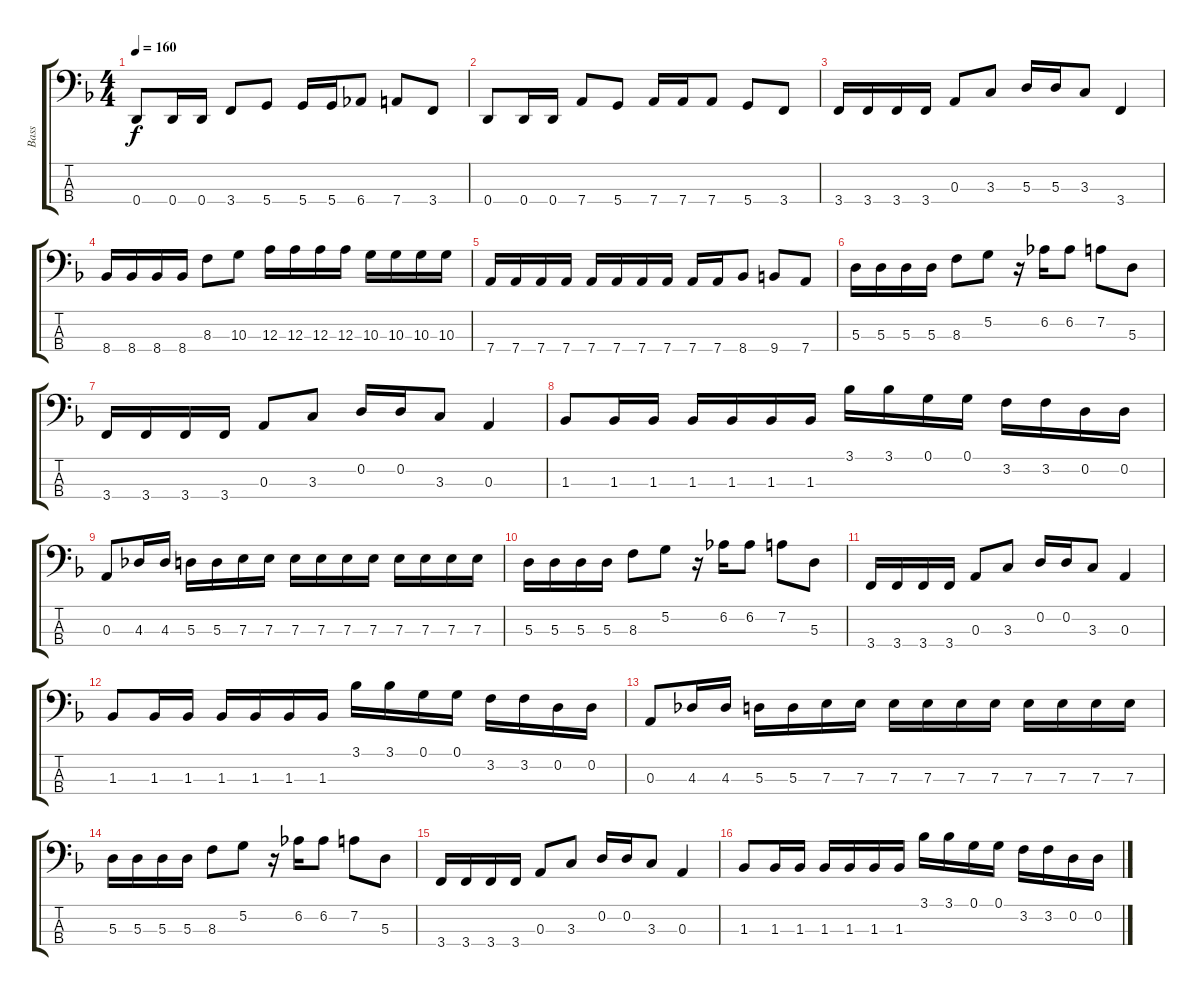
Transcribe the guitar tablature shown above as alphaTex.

\track ("Bass" "Bass") {instrument electricbasspick}
\staff {score tabs}
\tuning (G2 D2 A1 D1) {hide}
\ts (4 4)
\tempo 160
\clef f4
\ks f
0.4.8{dy f} 0.4.16 0.4.16 3.4.8 5.4.8 5.4.16 5.4.16 6.4.8 7.4.8 3.4.8 |
0.4.8 0.4.16 0.4.16 7.4.8 5.4.8 7.4.16 7.4.16 7.4.8 5.4.8 3.4.8 |
3.4.16 3.4.16 3.4.16 3.4.16 0.3.8 3.3.8 5.3.16 5.3.16 3.3.8 3.4.4 |
8.4.16 8.4.16 8.4.16 8.4.16 8.3.8 10.3.8 12.3.16 12.3.16 12.3.16 12.3.16 10.3.16 10.3.16 10.3.16 10.3.16 |
7.4.16 7.4.16 7.4.16 7.4.16 7.4.16 7.4.16 7.4.16 7.4.16 7.4.16 7.4.16 8.4.8 9.4.8 7.4.8 |
5.3.16 5.3.16 5.3.16 5.3.16 8.3.8 5.2.8 r.16 6.2.16 6.2.8 7.2.8 5.3.8 |
3.4.16 3.4.16 3.4.16 3.4.16 0.3.8 3.3.8 0.2.16 0.2.16 3.3.8 0.3.4 |
1.3.8 1.3.16 1.3.16 1.3.16 1.3.16 1.3.16 1.3.16 3.1.16 3.1.16 0.1.16 0.1.16 3.2.16 3.2.16 0.2.16 0.2.16 |
0.3.8 4.3.16 4.3.16 5.3.16 5.3.16 7.3.16 7.3.16 7.3.16 7.3.16 7.3.16 7.3.16 7.3.16 7.3.16 7.3.16 7.3.16 |
5.3.16 5.3.16 5.3.16 5.3.16 8.3.8 5.2.8 r.16 6.2.16 6.2.8 7.2.8 5.3.8 |
3.4.16 3.4.16 3.4.16 3.4.16 0.3.8 3.3.8 0.2.16 0.2.16 3.3.8 0.3.4 |
1.3.8 1.3.16 1.3.16 1.3.16 1.3.16 1.3.16 1.3.16 3.1.16 3.1.16 0.1.16 0.1.16 3.2.16 3.2.16 0.2.16 0.2.16 |
0.3.8 4.3.16 4.3.16 5.3.16 5.3.16 7.3.16 7.3.16 7.3.16 7.3.16 7.3.16 7.3.16 7.3.16 7.3.16 7.3.16 7.3.16 |
5.3.16 5.3.16 5.3.16 5.3.16 8.3.8 5.2.8 r.16 6.2.16 6.2.8 7.2.8 5.3.8 |
3.4.16 3.4.16 3.4.16 3.4.16 0.3.8 3.3.8 0.2.16 0.2.16 3.3.8 0.3.4 |
1.3.8 1.3.16 1.3.16 1.3.16 1.3.16 1.3.16 1.3.16 3.1.16 3.1.16 0.1.16 0.1.16 3.2.16 3.2.16 0.2.16 0.2.16
